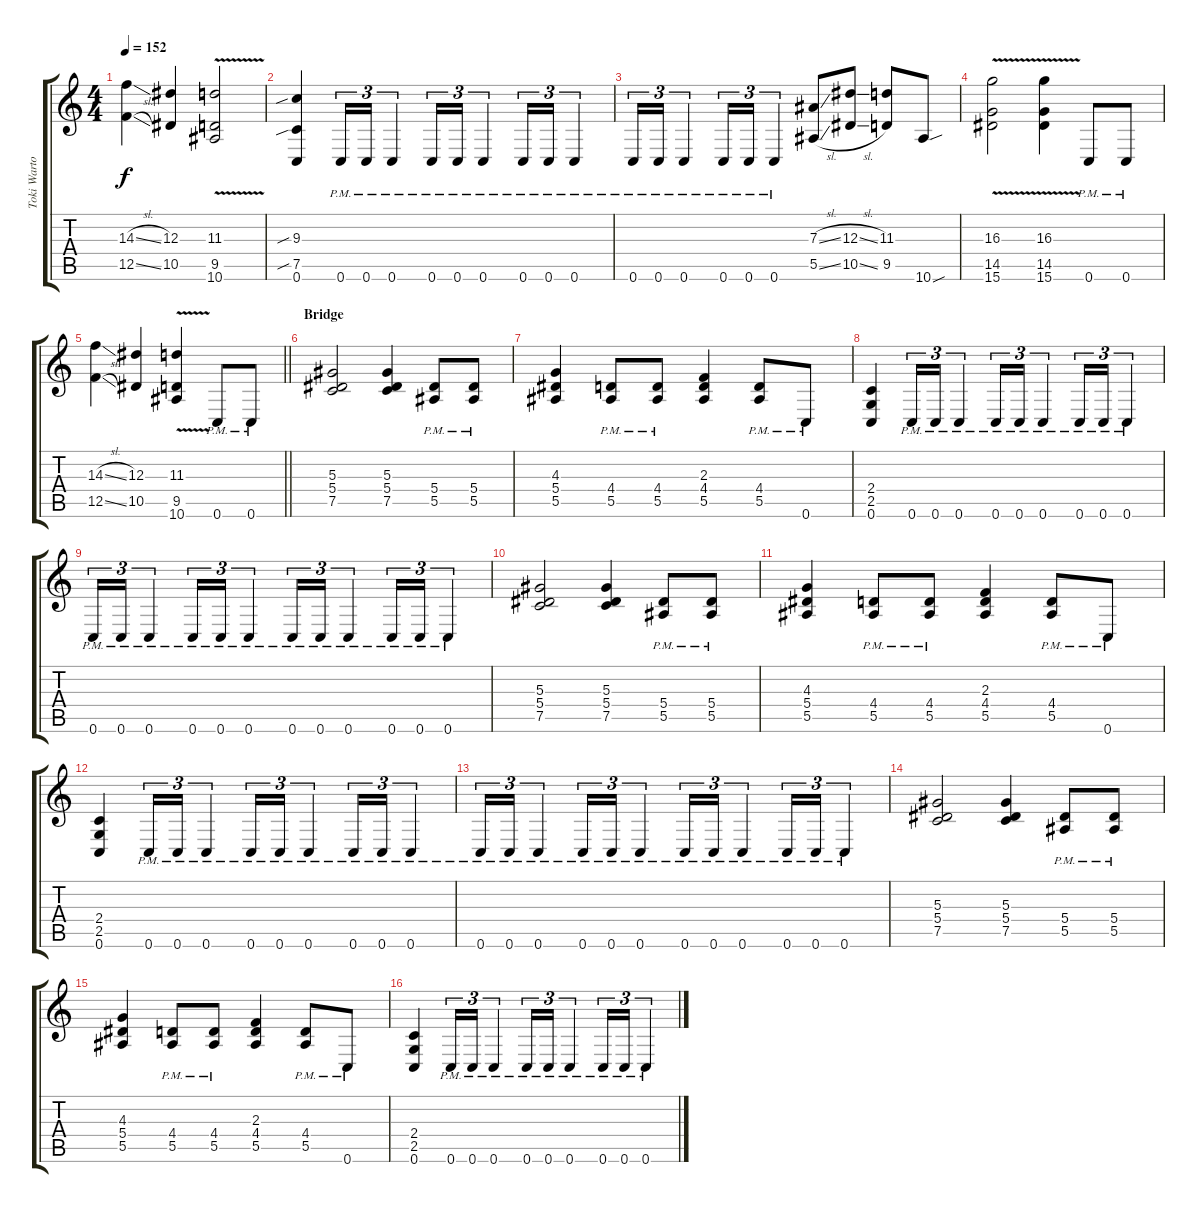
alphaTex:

\track ("Toki Wartooth (Lead Guitar 2)" "Toki Warto") {instrument distortionguitar}
\staff {score tabs}
\tuning (C4 G3 Eb3 Bb2 F2 C2) {hide}
\ts (4 4)
\tempo 152
\clef g2
\ks c
(14.3{sl} 12.5{sl}).4{dy f} (12.3 10.5).4 (11.3{v} 9.5{v} 10.6{v}).2 |
(9.3{sib} 7.5{sib} 0.6).4 0.6{pm}.16{tu (3 2)} 0.6{pm}.16{tu (3 2)} 0.6{pm}.4{tu (3 2)} 0.6{pm}.16{tu (3 2)} 0.6{pm}.16{tu (3 2)} 0.6{pm}.4{tu (3 2)} 0.6{pm}.16{tu (3 2)} 0.6{pm}.16{tu (3 2)} 0.6{pm}.4{tu (3 2)} |
0.6{pm}.16{tu (3 2)} 0.6{pm}.16{tu (3 2)} 0.6{pm}.4{tu (3 2)} 0.6{pm}.16{tu (3 2)} 0.6{pm}.16{tu (3 2)} 0.6{pm}.4{tu (3 2)} (7.3{sl} 5.5{sl}).8 (12.3{sl} 10.5{sl}).8 (11.3 9.5).8 10.6{sou}.8 |
(16.3{v} 14.5{v} 15.6{v}).2 (16.3{v} 14.5{v} 15.6{v}).4 0.6{pm}.8 0.6{pm}.8 |
\barLineRight lightlight
(14.3{sl} 12.5{sl}).4 (12.3 10.5).4 (11.3{v} 9.5{v} 10.6{v}).4 0.6{pm}.8 0.6{pm}.8 |
\section ("" "Bridge")
(5.3 5.4 7.5).2 (5.3 5.4 7.5).4 (5.4{pm} 5.5{pm}).8 (5.4{pm} 5.5{pm}).8 |
(4.3 5.4 5.5).4 (4.4{pm} 5.5{pm}).8 (4.4{pm} 5.5{pm}).8 (2.3 4.4 5.5).4 (4.4{pm} 5.5{pm}).8 0.6{pm}.8 |
(2.4 2.5 0.6).4 0.6{pm}.16{tu (3 2)} 0.6{pm}.16{tu (3 2)} 0.6{pm}.4{tu (3 2)} 0.6{pm}.16{tu (3 2)} 0.6{pm}.16{tu (3 2)} 0.6{pm}.4{tu (3 2)} 0.6{pm}.16{tu (3 2)} 0.6{pm}.16{tu (3 2)} 0.6{pm}.4{tu (3 2)} |
0.6{pm}.16{tu (3 2)} 0.6{pm}.16{tu (3 2)} 0.6{pm}.4{tu (3 2)} 0.6{pm}.16{tu (3 2)} 0.6{pm}.16{tu (3 2)} 0.6{pm}.4{tu (3 2)} 0.6{pm}.16{tu (3 2)} 0.6{pm}.16{tu (3 2)} 0.6{pm}.4{tu (3 2)} 0.6{pm}.16{tu (3 2)} 0.6{pm}.16{tu (3 2)} 0.6{pm}.4{tu (3 2)} |
(5.3 5.4 7.5).2 (5.3 5.4 7.5).4 (5.4{pm} 5.5{pm}).8 (5.4{pm} 5.5{pm}).8 |
(4.3 5.4 5.5).4 (4.4{pm} 5.5{pm}).8 (4.4{pm} 5.5{pm}).8 (2.3 4.4 5.5).4 (4.4{pm} 5.5{pm}).8 0.6{pm}.8 |
(2.4 2.5 0.6).4 0.6{pm}.16{tu (3 2)} 0.6{pm}.16{tu (3 2)} 0.6{pm}.4{tu (3 2)} 0.6{pm}.16{tu (3 2)} 0.6{pm}.16{tu (3 2)} 0.6{pm}.4{tu (3 2)} 0.6{pm}.16{tu (3 2)} 0.6{pm}.16{tu (3 2)} 0.6{pm}.4{tu (3 2)} |
0.6{pm}.16{tu (3 2)} 0.6{pm}.16{tu (3 2)} 0.6{pm}.4{tu (3 2)} 0.6{pm}.16{tu (3 2)} 0.6{pm}.16{tu (3 2)} 0.6{pm}.4{tu (3 2)} 0.6{pm}.16{tu (3 2)} 0.6{pm}.16{tu (3 2)} 0.6{pm}.4{tu (3 2)} 0.6{pm}.16{tu (3 2)} 0.6{pm}.16{tu (3 2)} 0.6{pm}.4{tu (3 2)} |
(5.3 5.4 7.5).2 (5.3 5.4 7.5).4 (5.4{pm} 5.5{pm}).8 (5.4{pm} 5.5{pm}).8 |
(4.3 5.4 5.5).4 (4.4{pm} 5.5{pm}).8 (4.4{pm} 5.5{pm}).8 (2.3 4.4 5.5).4 (4.4{pm} 5.5{pm}).8 0.6{pm}.8 |
(2.4 2.5 0.6).4 0.6{pm}.16{tu (3 2)} 0.6{pm}.16{tu (3 2)} 0.6{pm}.4{tu (3 2)} 0.6{pm}.16{tu (3 2)} 0.6{pm}.16{tu (3 2)} 0.6{pm}.4{tu (3 2)} 0.6{pm}.16{tu (3 2)} 0.6{pm}.16{tu (3 2)} 0.6{pm}.4{tu (3 2)}
